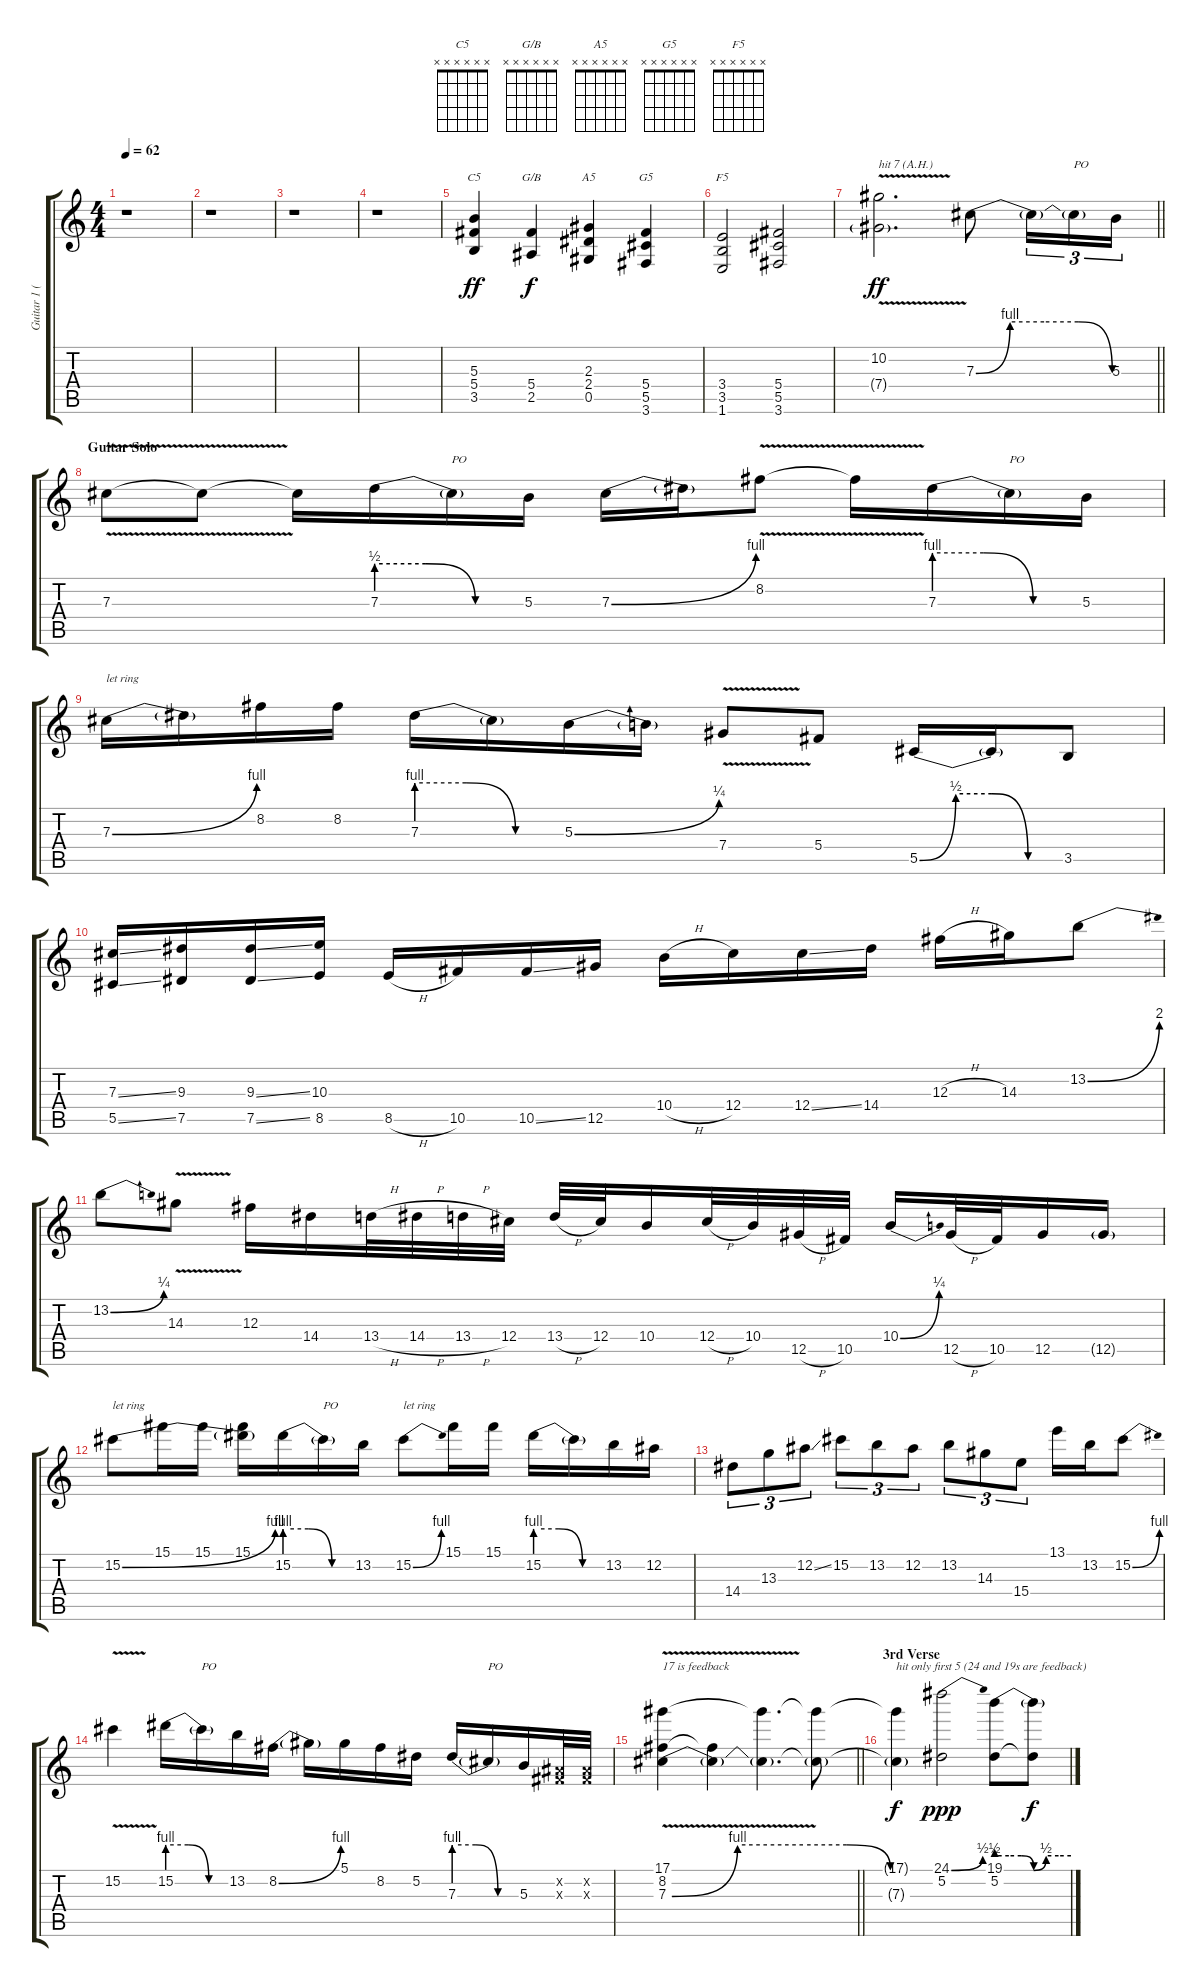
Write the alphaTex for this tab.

\track ("Guitar 1 (Slash)" "Guitar 1 (") {instrument overdrivenguitar}
\staff {score tabs}
\tuning (Eb4 Bb3 Gb3 Db3 Ab2 Eb2) {hide}
\chord ("C5" x x x x x x)
\chord ("G/B" x x x x x x)
\chord ("A5" x x x x x x)
\chord ("G5" x x x x x x)
\chord ("F5" x x x x x x)
\ts (4 4)
\tempo 62
\clef g2
\ks c
r.1{dy p} |
r.1 |
r.1 |
r.1 |
(5.3 5.4 3.5).4{ch "C5" dy ff instrument overdrivenguitar} (5.4 2.5).4{ch "G/B" dy f} (2.3 2.4 0.5).4{ch "A5"} (5.4 5.5 3.6).4{ch "G5"} |
(3.4 3.5 1.6).2{ch "F5"} (5.4 5.5 3.6).2 |
\barLineRight lightlight
(10.2{v} 7.4{v g}).2{d txt "hit 7 (A.H.)" dy ff} 7.3{be (custom 0 0 15 4 30 4 45 4 60 0)}.8 7.3{t}.16{tu (3 2)} 7.3{t}.16{tu (3 2) txt "PO"} 5.3.16{tu (3 2)} |
\section ("" "Guitar Solo")
7.3{v}.8 7.3{t}.8 7.3{t}.16 7.3{be (custom 0 2 20 2 40 0 60 0)}.16 7.3{t}.16{txt "PO"} 5.3.16 7.3{be (bend 0 0 60 4)}.16 7.3{t}.16 8.2{v}.8 8.2{t}.16 7.3{be (custom 0 4 20 4 40 0 60 0)}.16 7.3{t}.16{txt "PO"} 5.3.16 |
7.3{be (bend 0 0 60 4)}.16{txt "let ring"} 7.3{t}.16 8.2.16 8.2.16 7.3{be (custom 0 4 20 4 40 0 60 0)}.16 7.3{t}.16 5.3{be (bend 0 0 60 1)}.16 5.3{t}.16 7.4{v}.8 5.4.8 5.5{be (custom 0 0 15 2 30 2 45 0 60 0)}.16 5.5{t}.16 3.5.8 |
(7.3{ss} 5.5{ss}).16 (9.3 7.5).16 (9.3{ss} 7.5{ss}).16 (10.3 8.5).16 8.5{h}.16 10.5.16 10.5{ss}.16 12.5.16 10.4{h}.16 12.4.16 12.4{ss}.16 14.4.16 12.3{h}.16 14.3.16 13.2{be (bend 0 0 60 8)}.8 |
13.2{be (bend 0 0 60 1)}.8 14.3{v}.8 12.3.16 14.4.16 13.4{h}.32 14.4{h}.32 13.4{h}.32 12.4.32 13.4{h}.32 12.4.32 10.4.16 12.4{h}.32 10.4.32 12.5{h}.32 10.5.32 10.4{be (bend 0 0 60 1)}.16 12.5{h}.32 10.5.32 12.5.16 12.5{g}.16 |
15.2{be (bend 0 0 60 4)}.8{txt "let ring"} 15.1.16 15.1.16 (15.1 15.2{t}).16 15.2{be (custom 0 4 20 4 40 0 60 0)}.16 15.2{t}.16{txt "PO"} 13.2.16 15.2{be (bend 0 0 60 4)}.8{txt "let ring"} 15.1.16 15.1.16 15.2{be (custom 0 4 20 4 40 0 60 0)}.16 15.2{t}.16 13.2.16 12.2.16 |
14.4.8{tu (3 2)} 13.3.8{tu (3 2)} 12.2{ss}.8{tu (3 2)} 15.2.8{tu (3 2)} 13.2.8{tu (3 2)} 12.2.8{tu (3 2)} 13.2.8{tu (3 2)} 14.3.8{tu (3 2)} 15.4.8{tu (3 2)} 13.1.16 13.2.16 15.2{be (bend 0 0 60 4)}.8 |
15.2{v}.4 15.2{be (custom 0 4 20 4 40 0 60 0)}.16 15.2{t}.16{txt "PO"} 13.2.16 8.2{be (bend 0 0 60 4)}.16 8.2{t}.16 5.1.16 8.2.16 5.2.16 7.3{be (custom 0 4 20 4 40 0 60 0)}.16 7.3{t}.16{txt "PO"} 5.3.16 (0.2{x} 0.3{x}).32 (0.2{x} 0.3{x}).32 |
\barLineRight lightlight
(17.1{v} 8.2{v} 7.3{be (custom 0 0 15 4 30 4 40 4 50 0 60 0) v}).4{txt "17 is feedback"} (8.2{t} 7.3{t}).4 (17.1{t} 7.3{t}).4{d} (17.1{t} 7.3{t}).8 |
\section ("" "3rd Verse")
(17.1{t} 7.3{t}).4{txt "hit only first 5 (24 and 19s are feedback)" dy f} (24.1{be (bend 0 0 60 2)} 5.2).2{dy ppp} (19.1{be (custom 0 2 10 2 20 2 30 0 40 2 50 2 60 2)} 5.2).8 (19.1{t} 5.2{t}).8{dy f}
